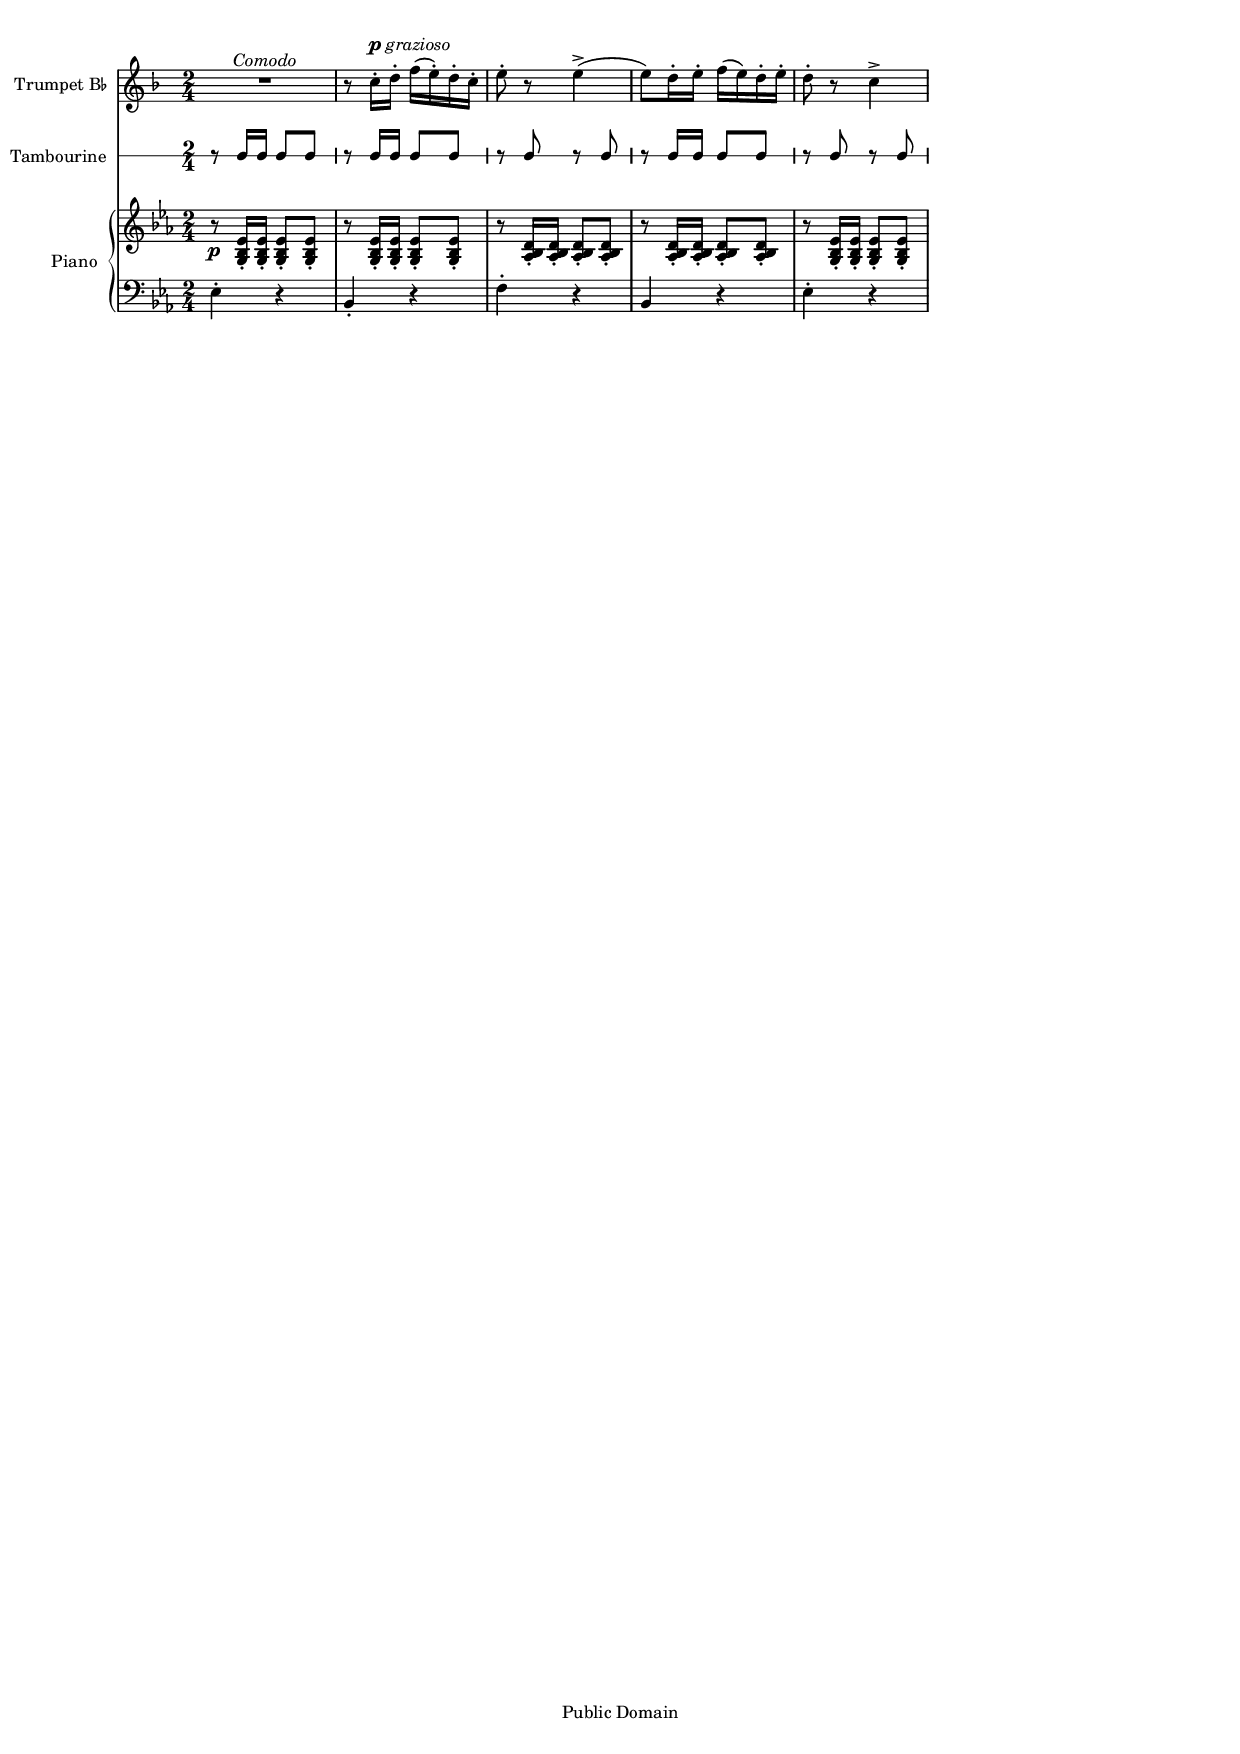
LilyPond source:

% Do not edit this file; it is automatically
% generated from Documentation/snippets/new
% This file is in the public domain.
%% Note: this file works from version 2.12.0
\version "2.13.20"
\include "catalan.ly"
#(set-global-staff-size 15)
\paper{
  ragged-right=##t
  line-width=17\cm
  indent=0\cm
}


\header {
  lsrtags = "headwords"
  texidoc = ""
  doctitle = "headword"
} % begin verbatim


\header {
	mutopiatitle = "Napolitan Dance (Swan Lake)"
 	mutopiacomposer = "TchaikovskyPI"
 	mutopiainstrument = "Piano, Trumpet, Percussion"
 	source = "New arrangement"
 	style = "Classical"
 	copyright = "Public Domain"
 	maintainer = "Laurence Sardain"
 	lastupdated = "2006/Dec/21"
%	title = "Le Lac des Cygnes"
%	subtitle = "Danse Napolitaine"
%	composer = "Piotr Ilitch Tchaïkovski"
%	arranger = "arr. Laurence Sardain"
%       footer = "Mutopia-2006/12/22-896"
}

trompette = \relative do'' {
  \clef treble
  \key mib \major
  \time 2/4
  R2^\markup { \italic Comodo } |
  r8 \once \override TextScript #'padding = #2.0
  sib16-.^\markup {\dynamic p \italic grazioso} do-. mib( re)-. do-. sib-. |
  re8-. r8 re4->( |
  re8) do16-. re-. mib( re) do-. re-. |
  do8-. r8 sib4-> |
}

tambourin = \relative do' {
  \time 2/4
  r8 do16 do do8 do |
  r8 do16 do do8 do |
  r8 do r do |
  r8 do16 do do8 do |
  r8 do r do |
}

tambourinMidi = \drummode {
  \time 2/4
  r8 tamb16 tamb tamb8 tamb |
  r8 tamb16 tamb tamb8 tamb |
  r8 tamb r tamb |
  r8 tamb16 tamb tamb8 tamb |
  r8 tamb r tamb |
}

upper = \relative do' {
  \clef treble
  \key mib \major
  \time 2/4
  r8\p <sol sib mib>16-. <sol sib mib>-. <sol sib mib>8-. <sol sib mib>-. |
  r8 <sol sib mib>16-. <sol sib mib>-. <sol sib mib>8-. <sol sib mib>-. |
  r8 <lab sib re>16-. <lab sib re>-. <lab sib re>8-. <lab sib re>-. |
  r8 <lab sib re>16-. <lab sib re>-. <lab sib re>8-. <lab sib re>-. |
  r8 <sol sib mib>16-. <sol sib mib>-. <sol sib mib>8-. <sol sib mib>-. |
}

lower = \relative do {
  \clef bass
  \key mib \major
  \time 2/4
  mib4-. r4 |
  sib-. r |
  fa'-. r |
  sib, r |
  mib4-. r4 |
}


\score {
  <<
    \context Staff = "trumpet" <<
      \set Staff.instrumentName = \markup { "Trumpet" \concat{ B \teeny \raise #0.4 \flat } }
      \transpose sib do'
      \trompette
    >>
    \context RhythmicStaff = "tambourin" <<
      \set Staff.instrumentName = "Tambourine"
      \tambourin
    >>
    \context PianoStaff = "prima" <<
      \set PianoStaff.instrumentName = "Piano  "
      \context Staff = "uppera" \upper
      \context Staff = "lowera" \lower
    >>
  >>
  \layout { }
}
\score {
  <<
    \context Staff = "trumpet" {
      \set Staff.midiInstrument = "trumpet"
      \trompette
    }
    \context DrumStaff = "tambourin" {
      \tambourinMidi
    }
    \context Staff = "piano" <<
      \upper
      \lower
    >>
  >>
  \midi {
    \context {
      \Score
      tempoWholesPerMinute = #(ly:make-moment 72 4)
    }
  }
}

